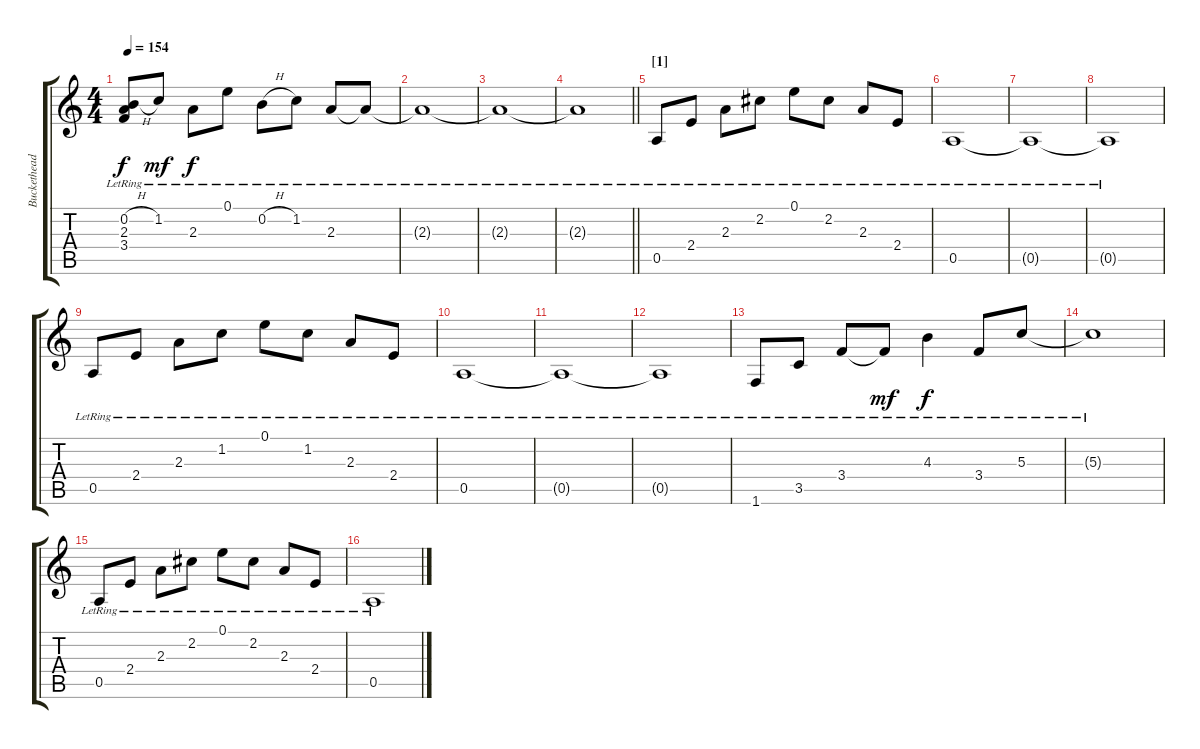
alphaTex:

\track ("Buckethead" "Buckethead") {instrument acousticguitarnylon}
\staff {score tabs}
\tuning (E4 B3 G3 D3 A2 E2) {hide}
\ts (4 4)
\tempo 154
\clef g2
\ks c
(0.2{h lr} 2.3{lr} 3.4{lr}).8{dy f} 1.2{lr}.8{dy mf} 2.3{lr}.8{dy f} 0.1{lr}.8 0.2{h lr}.8 1.2{lr}.8 2.3{lr}.8 2.3{lr t}.8 |
2.3{lr t}.1 |
2.3{lr t}.1 |
\barLineRight lightlight
2.3{lr t}.1 |
\section ("" "[1]")
0.5{lr}.8 2.4{lr}.8 2.3{lr}.8 2.2{lr}.8 0.1{lr}.8 2.2{lr}.8 2.3{lr}.8 2.4{lr}.8 |
0.5{lr}.1 |
0.5{lr t}.1 |
0.5{lr t}.1 |
0.5{lr}.8 2.4{lr}.8 2.3{lr}.8 1.2{lr}.8 0.1{lr}.8 1.2{lr}.8 2.3{lr}.8 2.4{lr}.8 |
0.5{lr}.1 |
0.5{lr t}.1 |
0.5{lr t}.1 |
1.6{lr}.8 3.5{lr}.8 3.4{lr}.8 3.4{lr t}.8{dy mf} 4.3{lr}.4{dy f} 3.4{lr}.8 5.3{lr}.8 |
5.3{lr t}.1 |
0.5{lr}.8 2.4{lr}.8 2.3{lr}.8 2.2{lr}.8 0.1{lr}.8 2.2{lr}.8 2.3{lr}.8 2.4{lr}.8 |
0.5{lr}.1
